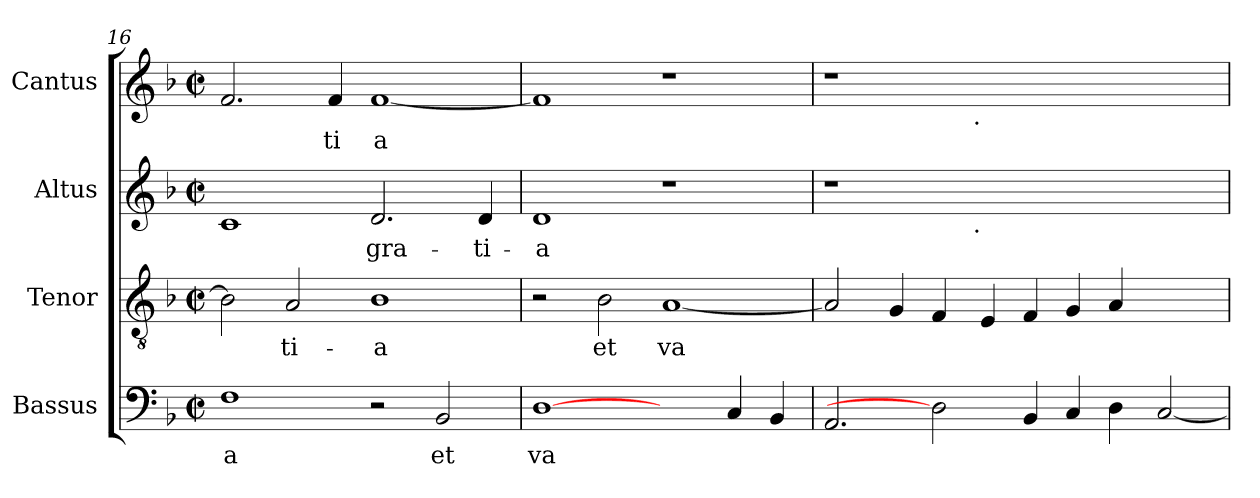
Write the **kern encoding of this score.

**kern	**text	**kern	**text	**kern	**text	**kern	**text
*part4	*part4	*part3	*part3	*part2	*part2	*part1	*part1
*staff4	*staff4	*staff3	*staff3	*staff2	*staff2	*staff1	*staff1
*I"Bassus	*	*I"Tenor	*	*I"Altus	*	*I"Cantus	*
!!LO:PB:g=z
*clefF4	*	*clefGv2	*	*clefG2	*	*clefG2	*
*k[b-]	*	*k[b-]	*	*k[b-]	*	*k[b-]	*
*F:	*	*F:	*	*F:	*	*F:	*
*M2/2	*	*M2/2	*	*M2/2	*	*M2/2	*
*met(c|)	*	*met(c|)	*	*met(c|)	*	*met(c|)	*
=16	=16	=16	=16	=16	=16	=16	=16
!	!LO:LY:b:cj	!	!LO:LY:b:cj	!	!LO:LY:b:cj	!	!LO:LY:b:cj
1F	-a	2B-\]	.	1c	.	2.f/	.
!	!	!	!LO:LY:b:cj	!	!	!	!
.	.	2A/	ti-	.	.	.	.
!	!	!	!	!	!	!	!LO:LY:b:cj
.	.	.	.	.	.	4f/	ti
!	!	!	!LO:LY:b:cj	!	!LO:LY:b:cj	!	!LO:LY:b:cj
2r	.	1B-	-a	2.d/	gra-	[<1f	a
!	!LO:LY:b:cj	!	!	!	!	!	!
2BB-/	et	.	.	.	.	.	.
!	!	!	!	!	!LO:LY:b:cj	!	!
.	.	.	.	4d/	-ti-	.	.
=17	=17	=17	=17	=17	=17	=17	=17
!	!LO:LY:b:cj	!	!	!	!LO:LY:b:cj	!	!LO:LY:b:cj
[1D	va-	2r	.	1d	-a	1f]	.
!	!	!	!LO:LY:b:cj	!	!	!	!
.	.	2B-\	et	.	.	.	.
!	!	!	!LO:LY:b:cj	!	!	!	!
2ryy	.	[<1A	va-	1r	.	1r	.
!	!LO:LY:b:cj	!	!	!	!	!	!
4C/	--	.	.	.	.	.	.
!	!LO:LY:b:cj	!	!	!	!	!	!
4BB-/	--	.	.	.	.	.	.
=18	=18	=18	=18	=18	=18	=18	=18
!	!LO:LY:b:cj	!	!LO:LY:b:cj	!	!	!	!
*	*	*	*	*^	*	*^	*
2.AA/	--	2A/]	--	1r	2ryy	.	1r	2ryy	.
!	!	!	!LO:LY:b:cj	!	!	!	!	!	!
.	.	4G/	--	.	4ryy	.	.	4ryy	.
!	!	!	!LO:LY:b:cj	!	!	!	!	!	!
2D]	.	4F/	--	.	8...ryy	.	.	8...ryy	.
!	!	!	!	!	!	!	!	!LO:TX:b:t=.	!
!	!	!	!	!	!LO:TX:b:t=.	!	!	!	!
.	.	.	.	.	1ryy	.	.	1ryy	.
!	!	!	!LO:LY:b:cj	!	!	!	!	!	!
.	.	4E/	--	1.ryy	.	.	1.ryy	.	.
!	!LO:LY:b:cj	!	!LO:LY:b:cj	!	!	!	!	!	!
4BB-/	--	4F/	--	.	.	.	.	.	.
!	!LO:LY:b:cj	!	!LO:LY:b:cj	!	!	!	!	!	!
4C/	--	4G/	--	.	.	.	.	.	.
!	!LO:LY:b:cj	!	!LO:LY:b:cj	!	!	!	!	!	!
4D\	--	4A/	--	.	.	.	.	.	.
.	.	.	.	.	2ryy	.	.	2ryy	.
!	!LO:LY:b:cj	!	!	!	!	!	!	!	!
[<2C/	--	2ryy	.	.	.	.	.	.	.
.	.	.	.	.	64ryy	.	.	64ryy	.
*	*	*	*	*v	*v	*	*	*	*
*	*	*	*	*	*	*v	*v	*
=	=	=	=	=	=	=	=
*-	*-	*-	*-	*-	*-	*-	*-
